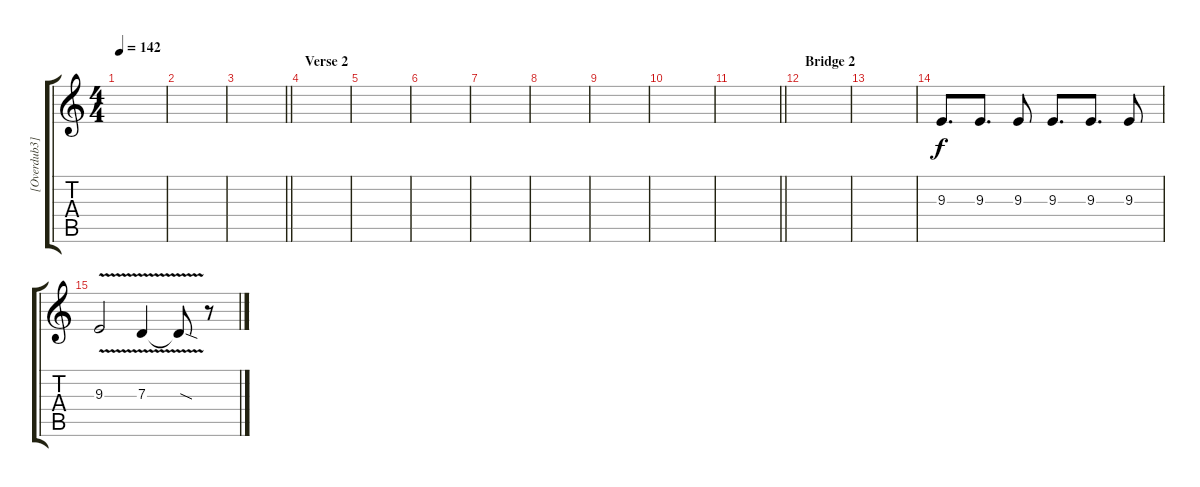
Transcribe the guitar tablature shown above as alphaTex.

\track ("[Overdub3]" "[Overdub3]") {instrument violin}
\staff {score tabs}
\tuning (E4 B3 G3 D3 A2 E2) {hide}
\ts (4 4)
\tempo 142
\clef g2
\ks c
|
|
\barLineRight lightlight
|
\section ("" "Verse 2")
|
|
|
|
|
|
|
\barLineRight lightlight
|
\section ("" "Bridge 2")
|
|
9.3.8{d} 9.3.8{d} 9.3.8 9.3.8{d} 9.3.8{d} 9.3.8 |
9.3{v}.2 7.3{v}.4 7.3{sod t}.8 r.8
